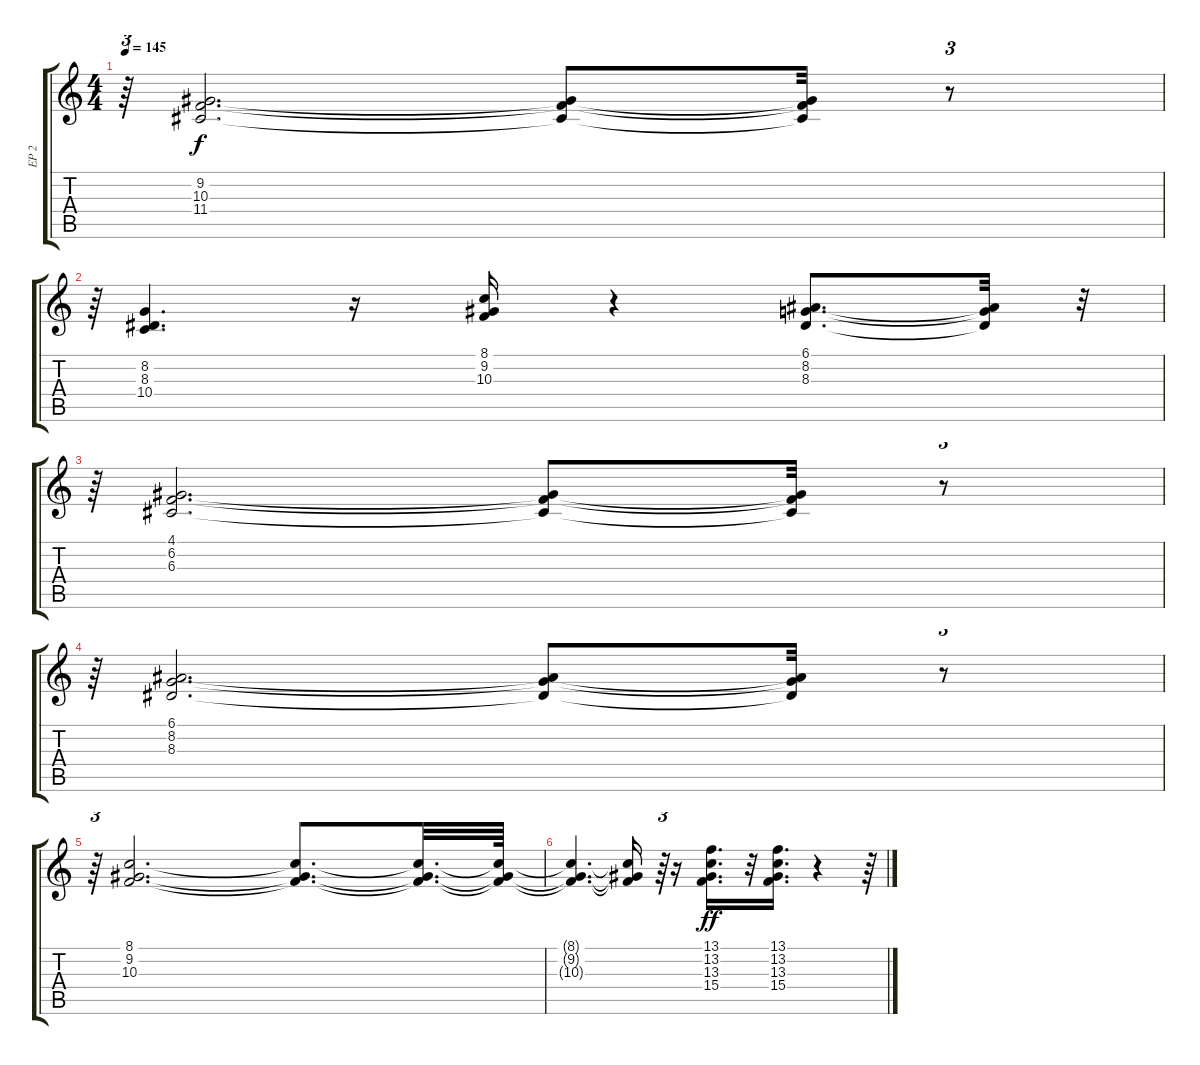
\track ("EP 2" "EP 2") {instrument electricgrandpiano}
\staff {score tabs}
\tuning (E4 B3 G3 D3 A2 E2) {hide}
\ts (4 4)
\tempo 145
\clef g2
\ks c
r.64{tu (3 2) dy f} (9.2 10.3 11.4).2{d instrument overdrivenguitar} (9.2{t} 10.3{t} 11.4{t}).8 (9.2{t} 10.3{t} 11.4{t}).32 r.8{tu (3 2)} |
r.64{tu (3 2)} (8.2 8.3 10.4).4{d} r.16 (8.1 9.2 10.3).16 r.4 (6.1 8.2 8.3).8{d} (6.1{t} 8.2{t} 8.3{t}).32 r.32{tu (3 2)} |
r.64{tu (3 2)} (4.1 6.2 6.3).2{d} (4.1{t} 6.2{t} 6.3{t}).8 (4.1{t} 6.2{t} 6.3{t}).32 r.8{tu (3 2)} |
r.64{tu (3 2)} (6.1 8.2 8.3).2{d} (6.1{t} 8.2{t} 8.3{t}).8 (6.1{t} 8.2{t} 8.3{t}).32 r.8{tu (3 2)} |
r.64{tu (3 2)} (8.1 9.2 10.3).2{d} (8.1{t} 9.2{t} 10.3{t}).8{d} (8.1{t} 9.2{t} 10.3{t}).32{d} (8.1{t} 9.2{t} 10.3{t}).64 |
(8.1{t} 9.2{t} 10.3{t}).4{d} (8.1{t} 9.2{t} 10.3{t}).16 r.64{tu (3 2)} r.16 (13.1 13.2 13.3 15.4).16{d dy ff instrument clavinet} r.32 (13.1 13.2 13.3 15.4).16{d} r.4 r.64
